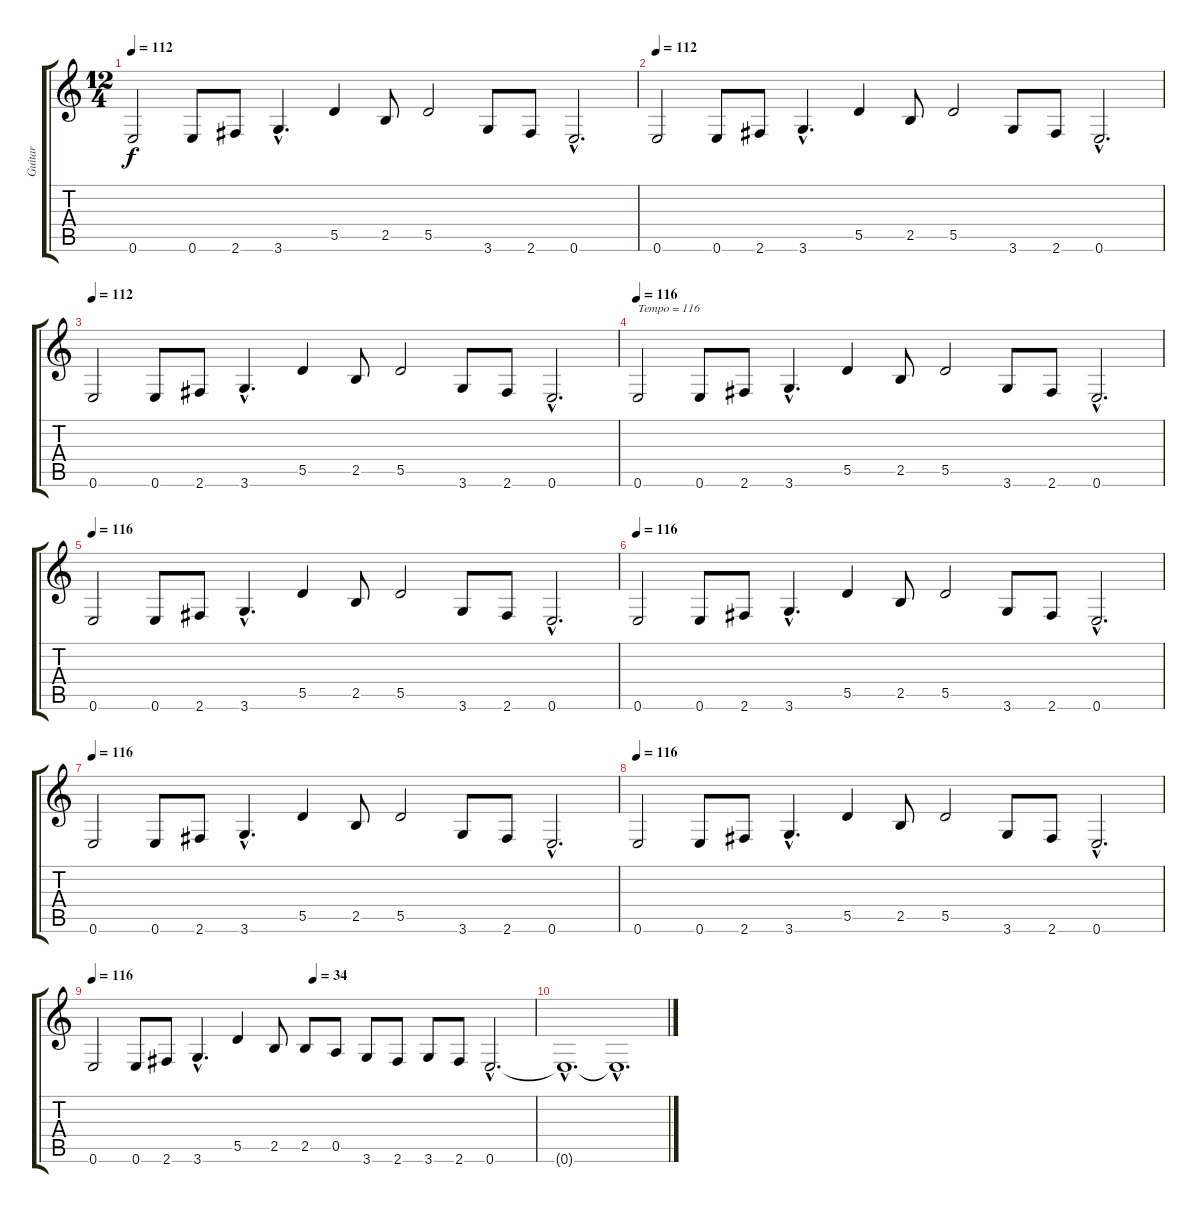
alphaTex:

\track ("Guitar" "Guitar") {instrument distortionguitar}
\staff {score tabs}
\tuning (E4 B3 G3 D3 A2 E2) {hide}
\ts (12 4)
\tempo 112
\clef g2
\ks c
0.6.2{dy f} 0.6.8 2.6.8 3.6{hac}.4{d} 5.5.4 2.5.8 5.5.2 3.6.8 2.6.8 0.6{hac}.2{d} |
\tempo 112
0.6.2 0.6.8 2.6.8 3.6{hac}.4{d} 5.5.4 2.5.8 5.5.2 3.6.8 2.6.8 0.6{hac}.2{d} |
\tempo 112
0.6.2 0.6.8 2.6.8 3.6{hac}.4{d} 5.5.4 2.5.8 5.5.2 3.6.8 2.6.8 0.6{hac}.2{d} |
\tempo 116
0.6.2{txt "Tempo = 116"} 0.6.8 2.6.8 3.6{hac}.4{d} 5.5.4 2.5.8 5.5.2 3.6.8 2.6.8 0.6{hac}.2{d} |
\tempo 116
0.6.2 0.6.8 2.6.8 3.6{hac}.4{d} 5.5.4 2.5.8 5.5.2 3.6.8 2.6.8 0.6{hac}.2{d} |
\tempo 116
0.6.2 0.6.8 2.6.8 3.6{hac}.4{d} 5.5.4 2.5.8 5.5.2 3.6.8 2.6.8 0.6{hac}.2{d} |
\tempo 116
0.6.2 0.6.8 2.6.8 3.6{hac}.4{d} 5.5.4 2.5.8 5.5.2 3.6.8 2.6.8 0.6{hac}.2{d} |
\tempo 116
0.6.2 0.6.8 2.6.8 3.6{hac}.4{d} 5.5.4 2.5.8 5.5.2 3.6.8 2.6.8 0.6{hac}.2{d} |
\tempo 116
\tempo (34 0.5)
0.6.2 0.6.8 2.6.8 3.6{hac}.4{d} 5.5.4 2.5.8 2.5.8 0.5.8 3.6.8 2.6.8 3.6.8 2.6.8 0.6{hac}.2{d volume 0} |
0.6{hac t}.1{d} 0.6{hac t}.1{d}
